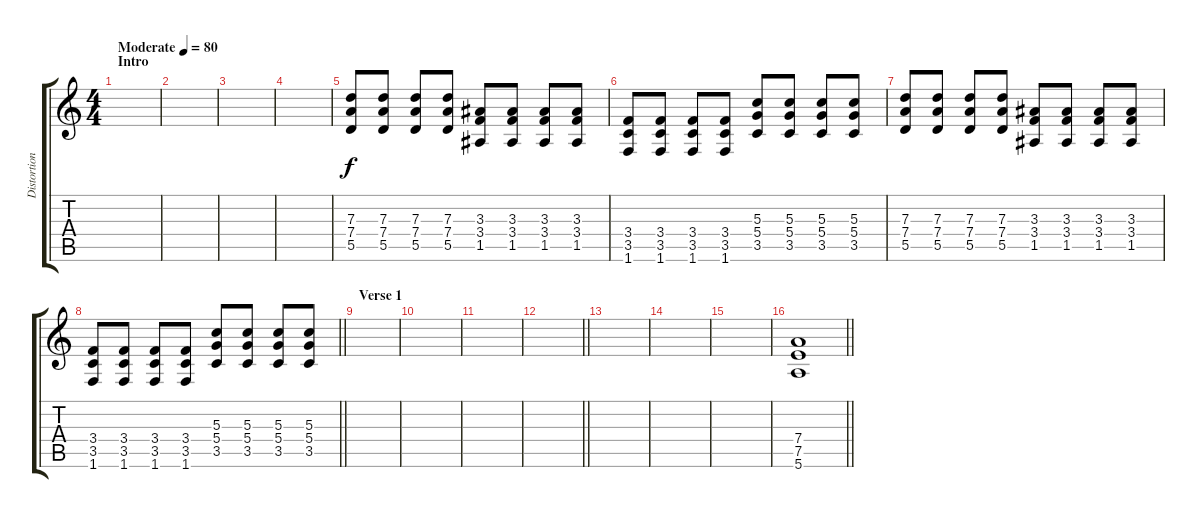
\track ("Distortion" "Distortion") {instrument distortionguitar}
\staff {score tabs}
\tuning (E4 B3 G3 D3 A2 E2) {hide}
\ts (4 4)
\section ("" "Intro")
\tempo (80 "Moderate")
\clef g2
\ks c
|
|
|
|
(7.3 7.4 5.5).8 (7.3 7.4 5.5).8 (7.3 7.4 5.5).8 (7.3 7.4 5.5).8 (3.3 3.4 1.5).8 (3.3 3.4 1.5).8 (3.3 3.4 1.5).8 (3.3 3.4 1.5).8 |
(3.4 3.5 1.6).8 (3.4 3.5 1.6).8 (3.4 3.5 1.6).8 (3.4 3.5 1.6).8 (5.3 5.4 3.5).8 (5.3 5.4 3.5).8 (5.3 5.4 3.5).8 (5.3 5.4 3.5).8 |
(7.3 7.4 5.5).8 (7.3 7.4 5.5).8 (7.3 7.4 5.5).8 (7.3 7.4 5.5).8 (3.3 3.4 1.5).8 (3.3 3.4 1.5).8 (3.3 3.4 1.5).8 (3.3 3.4 1.5).8 |
\barLineRight lightlight
(3.4 3.5 1.6).8 (3.4 3.5 1.6).8 (3.4 3.5 1.6).8 (3.4 3.5 1.6).8 (5.3 5.4 3.5).8 (5.3 5.4 3.5).8 (5.3 5.4 3.5).8 (5.3 5.4 3.5).8 |
\section ("" "Verse 1")
|
|
|
\barLineRight lightlight
|
|
|
|
\barLineRight lightlight
(7.4 7.5 5.6).1
